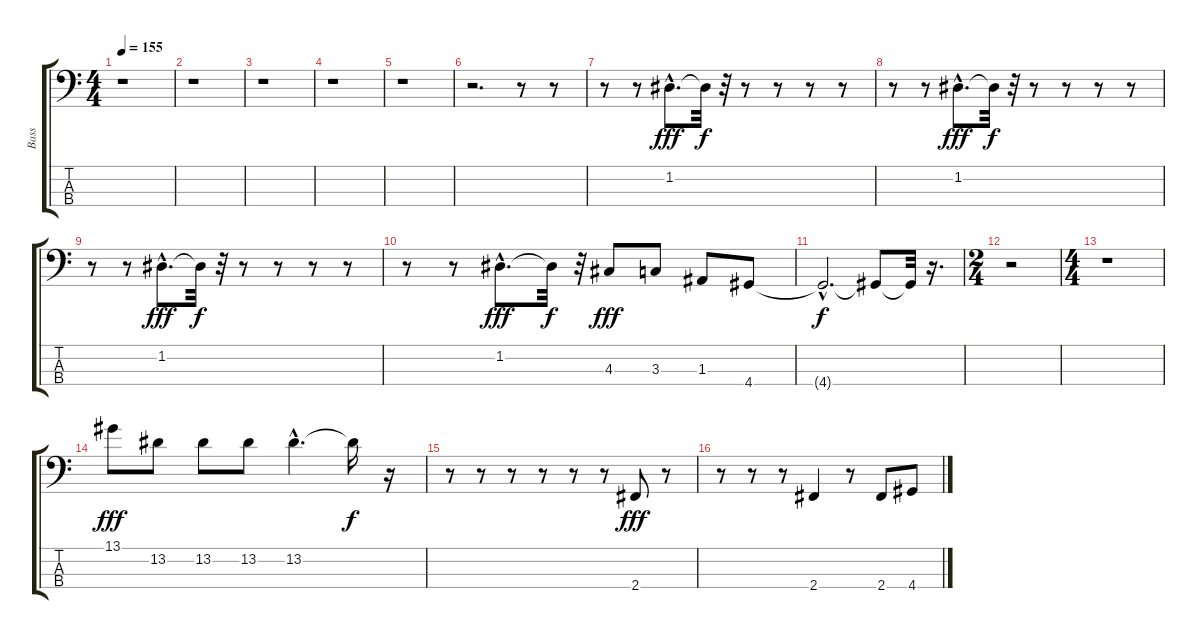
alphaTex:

\track ("Bass" "Bass") {instrument electricbassfinger}
\staff {score tabs}
\tuning (G2 D2 A1 E1) {hide}
\ts (4 4)
\tempo 155
\clef f4
\ks c
r.1{dy fff instrument electricbassfinger} |
r.1 |
r.1 |
r.1 |
r.1 |
r.2{d} r.8 r.8 |
r.8 r.8 1.2{hac}.8{d} 1.2{t}.32{dy f} r.32 r.8 r.8 r.8 r.8 |
r.8 r.8 1.2{hac}.8{d dy fff} 1.2{t}.32{dy f} r.32 r.8 r.8 r.8 r.8 |
r.8 r.8 1.2{hac}.8{d dy fff} 1.2{t}.32{dy f} r.32 r.8 r.8 r.8 r.8 |
r.8 r.8 1.2{hac}.8{d dy fff} 1.2{t}.32{dy f} r.32 4.3.8{dy fff} 3.3.8 1.3.8 4.4.8 |
4.4{hac t}.2{d dy f} 4.4{t}.8 4.4{t}.32 r.16{d} |
\ts (2 4)
r.2 |
\ts (4 4)
r.1 |
13.1.8{dy fff} 13.2.8 13.2.8 13.2.8 13.2{hac}.4{d} 13.2{t}.16{dy f} r.16 |
r.8 r.8 r.8 r.8 r.8 r.8 2.4.8{dy fff} r.8 |
r.8 r.8 r.8 2.4.4 r.8 2.4.8 4.4.8
